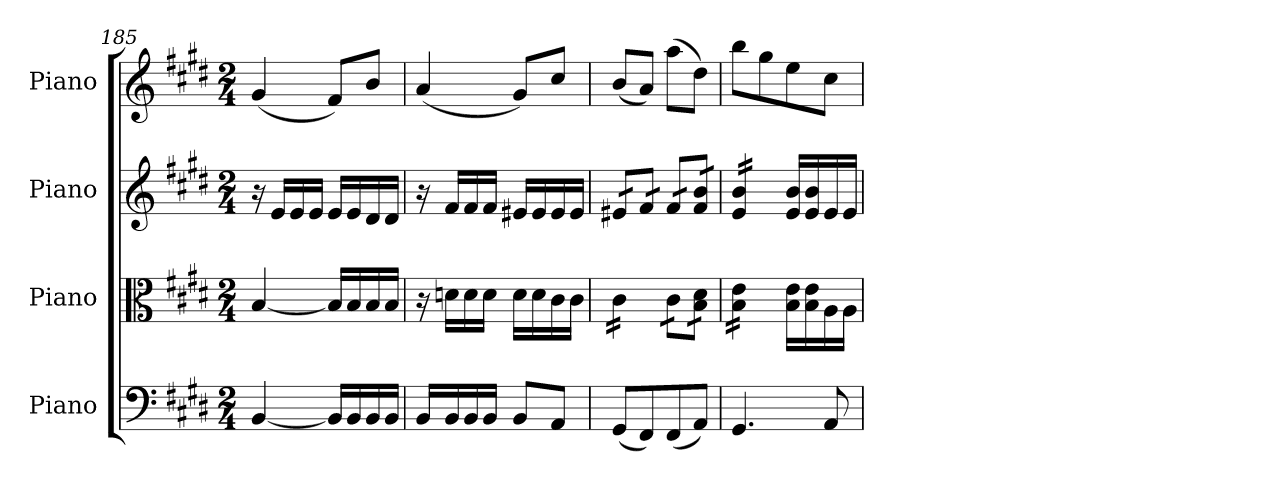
**kern	**kern	**kern	**kern
*part4	*part3	*part2	*part1
*staff4	*staff3	*staff2	*staff1
*I"Piano	*I"Piano	*I"Piano	*I"Piano
*I'Pno	*I'Pno	*I'Pno	*I'Pno
*clefF4	*clefC3	*clefG2	*clefG2
*k[f#c#g#d#]	*k[f#c#g#d#]	*k[f#c#g#d#]	*k[f#c#g#d#]
*M2/4	*M2/4	*M2/4	*M2/4
=185	=185	=185	=185
[4BB/	[4B/	16r	(4g#/
.	.	16e/LL	.
.	.	16e/	.
.	.	16e/JJ	.
16BB/LL]	16B/LL]	16e/LL	8f#/L)
16BB/	16B/	16e/	.
16BB/	16B/	16d#/	8b/J
16BB/JJ	16B/JJ	16d#/JJ	.
=186	=186	=186	=186
16BB/LL	16r	16r	(4a/
16BB/	16dn\LL	16f#/LL	.
16BB/	16d\	16f#/	.
16BB/JJ	16d\JJ	16f#/JJ	.
8BB/L	16d\LL	16e#X/LL	8g#/L)
.	16d\	16e#/	.
8AA/J	16c#\	16e#/	8cc#/J
.	16c#\JJ	16e#/JJ	.
=187	=187	=187	=187
*	*tremolo	*	*
*	*	*tremolo	*
(8GG#/L	16c#\LL	16e#X/LL	(8b/L
.	16c#\	16e#X/	.
8FF#/)	16c#\	16f#/	8a/J)
.	16c#\JJ	16f#/JJ	.
(8FF#/	16c#\LL	16f#/LL	(8aa\L
.	16c#\	16f#/	.
8AA/J)	16B\ 16d#\	16f#/ 16b/	8dd#\J)
.	16B\ 16d#\JJ	16f#/ 16b/JJ	.
=188	=188	=188	=188
4.GG#/	16B\ 16e\LL	16e/ 16b/LL	8bb\L
.	16B\ 16e\	16e/ 16b/	.
.	16B\ 16e\	16e/ 16b/	8gg#\
.	16B\ 16e\JJ	16e/ 16b/JJ	.
*	*	*Xtremolo	*
*	*Xtremolo	*	*
.	16B\ 16e\LL	16e/ 16b/LL	8ee\
.	16B\ 16e\	16e/ 16b/	.
8AA/	16A\	16e/	8cc#\J
.	16A\JJ	16e/JJ	.
=	=	=	=
*-	*-	*-	*-
